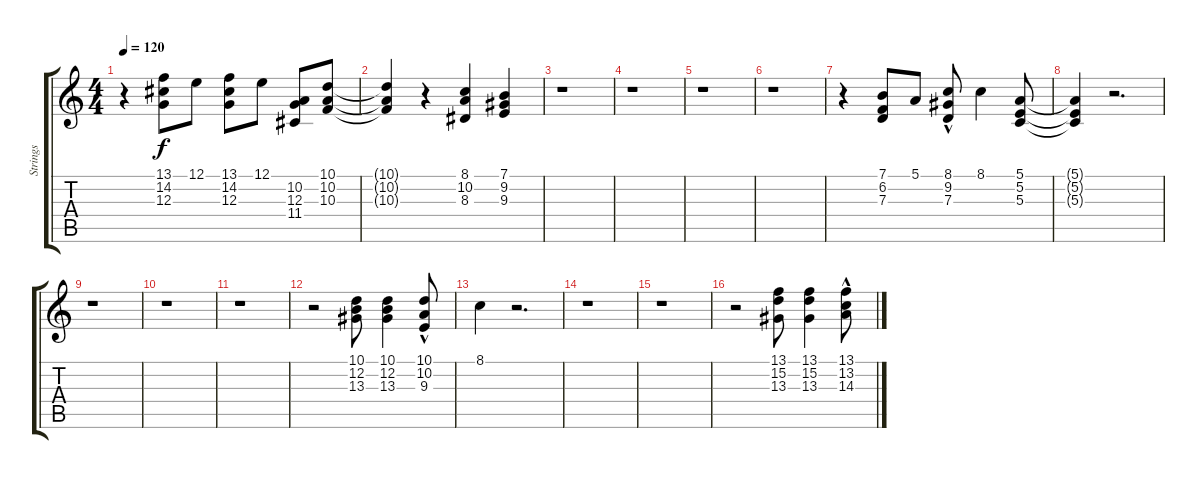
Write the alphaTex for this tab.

\track ("Strings" "Strings") {instrument synthstrings2}
\staff {score tabs}
\tuning (E4 B3 G3 D3 A2 E2) {hide}
\ts (4 4)
\tempo 120
\clef g2
\ks c
r.4{dy f} (13.1 14.2 12.3).8 12.1.8 (13.1 14.2 12.3).8 12.1.8 (10.2 12.3 11.4).8 (10.1 10.2 10.3).8 |
(10.1{t} 10.2{t} 10.3{t}).4 r.4 (8.1 10.2 8.3).4 (7.1 9.2 9.3).4 |
r.1 |
r.1 |
r.1 |
r.1 |
r.4 (7.1 6.2 7.3).8 5.1.8 (8.1 9.2{hac} 7.3{hac}).8 8.1.4 (5.1 5.2 5.3).8 |
(5.1{t} 5.2{t} 5.3{t}).4 r.2{d} |
r.1 |
r.1 |
r.1 |
r.2 (10.1 12.2 13.3).8{balance 4} (10.1 12.2 13.3).4 (10.1 10.2{hac} 9.3{hac}).8 |
8.1.4 r.2{d} |
r.1 |
r.1 |
r.2 (13.1 15.2 13.3).8 (13.1 15.2 13.3).4 (13.1 13.2{hac} 14.3{hac}).8
